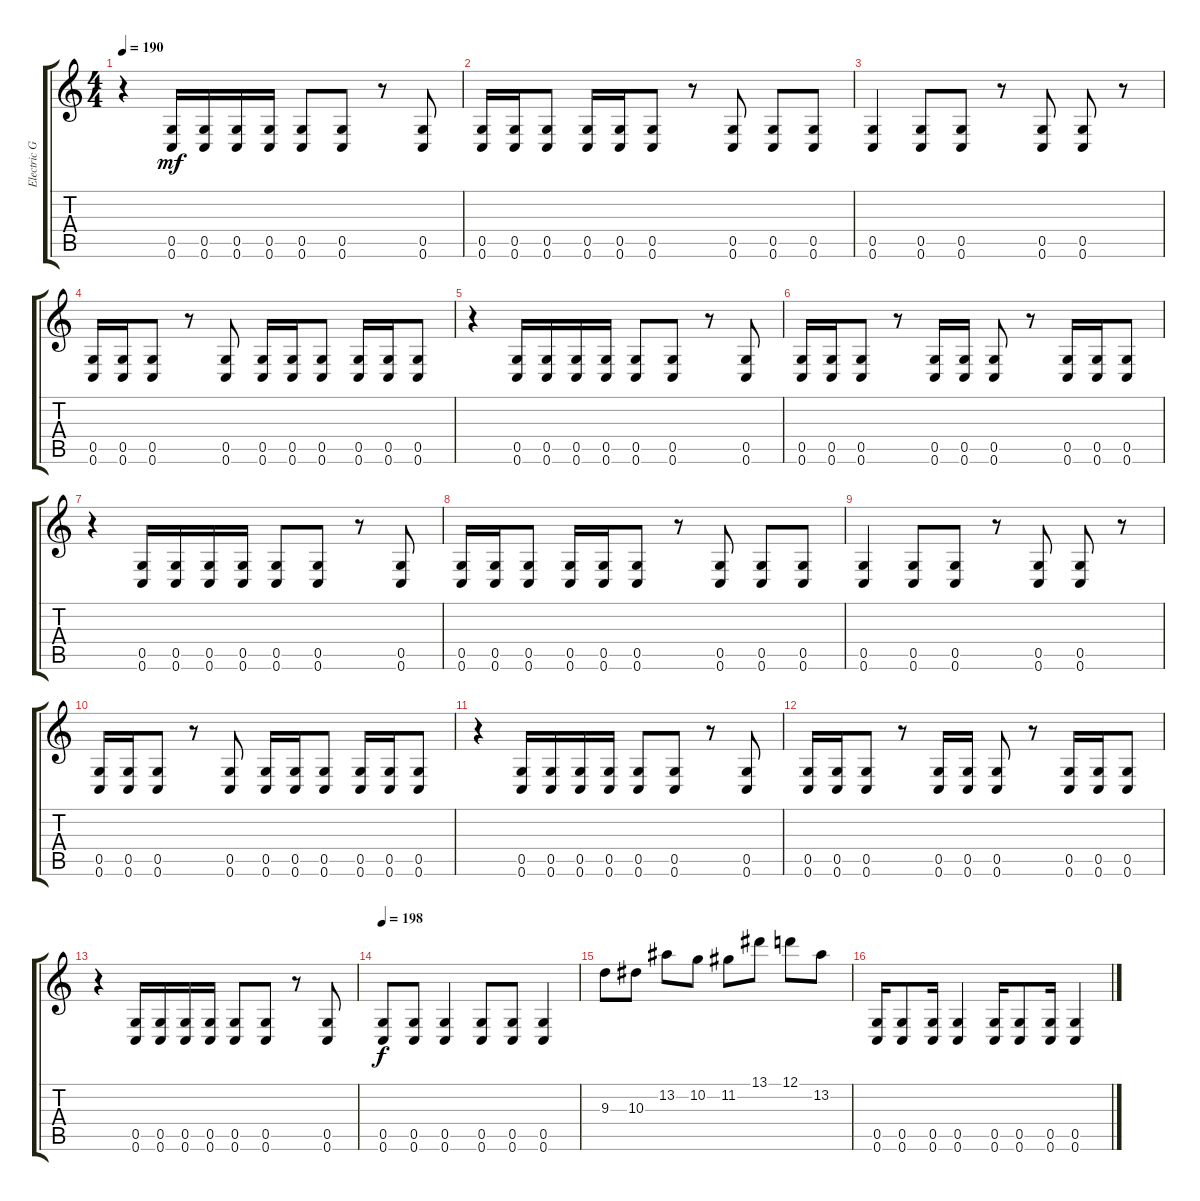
\track ("Electric Guitar" "Electric G") {instrument distortionguitar}
\staff {score tabs}
\tuning (D4 A3 F3 C3 G2 C2) {hide}
\ts (4 4)
\tempo 190
\clef g2
\ks c
r.4{dy mf} (0.5 0.6).16 (0.5 0.6).16 (0.5 0.6).16 (0.5 0.6).16 (0.5 0.6).8 (0.5 0.6).8 r.8 (0.5 0.6).8 |
(0.5 0.6).16 (0.5 0.6).16 (0.5 0.6).8 (0.5 0.6).16 (0.5 0.6).16 (0.5 0.6).8 r.8 (0.5 0.6).8 (0.5 0.6).8 (0.5 0.6).8 |
(0.5 0.6).4 (0.5 0.6).8 (0.5 0.6).8 r.8 (0.5 0.6).8 (0.5 0.6).8 r.8 |
(0.5 0.6).16 (0.5 0.6).16 (0.5 0.6).8 r.8 (0.5 0.6).8 (0.5 0.6).16 (0.5 0.6).16 (0.5 0.6).8 (0.5 0.6).16 (0.5 0.6).16 (0.5 0.6).8 |
r.4 (0.5 0.6).16 (0.5 0.6).16 (0.5 0.6).16 (0.5 0.6).16 (0.5 0.6).8 (0.5 0.6).8 r.8 (0.5 0.6).8 |
(0.5 0.6).16 (0.5 0.6).16 (0.5 0.6).8 r.8 (0.5 0.6).16 (0.5 0.6).16 (0.5 0.6).8 r.8 (0.5 0.6).16 (0.5 0.6).16 (0.5 0.6).8 |
r.4 (0.5 0.6).16 (0.5 0.6).16 (0.5 0.6).16 (0.5 0.6).16 (0.5 0.6).8 (0.5 0.6).8 r.8 (0.5 0.6).8 |
(0.5 0.6).16 (0.5 0.6).16 (0.5 0.6).8 (0.5 0.6).16 (0.5 0.6).16 (0.5 0.6).8 r.8 (0.5 0.6).8 (0.5 0.6).8 (0.5 0.6).8 |
(0.5 0.6).4 (0.5 0.6).8 (0.5 0.6).8 r.8 (0.5 0.6).8 (0.5 0.6).8 r.8 |
(0.5 0.6).16 (0.5 0.6).16 (0.5 0.6).8 r.8 (0.5 0.6).8 (0.5 0.6).16 (0.5 0.6).16 (0.5 0.6).8 (0.5 0.6).16 (0.5 0.6).16 (0.5 0.6).8 |
r.4 (0.5 0.6).16 (0.5 0.6).16 (0.5 0.6).16 (0.5 0.6).16 (0.5 0.6).8 (0.5 0.6).8 r.8 (0.5 0.6).8 |
(0.5 0.6).16 (0.5 0.6).16 (0.5 0.6).8 r.8 (0.5 0.6).16 (0.5 0.6).16 (0.5 0.6).8 r.8 (0.5 0.6).16 (0.5 0.6).16 (0.5 0.6).8 |
r.4 (0.5 0.6).16 (0.5 0.6).16 (0.5 0.6).16 (0.5 0.6).16 (0.5 0.6).8 (0.5 0.6).8 r.8 (0.5 0.6).8 |
\tempo 198
(0.5 0.6).8{dy f} (0.5 0.6).8 (0.5 0.6).4 (0.5 0.6).8 (0.5 0.6).8 (0.5 0.6).4 |
9.3.8 10.3.8 13.2.8 10.2.8 11.2.8 13.1.8 12.1.8 13.2.8 |
(0.5 0.6).16 (0.5 0.6).8 (0.5 0.6).16 (0.5 0.6).4 (0.5 0.6).16 (0.5 0.6).8 (0.5 0.6).16 (0.5 0.6).4
